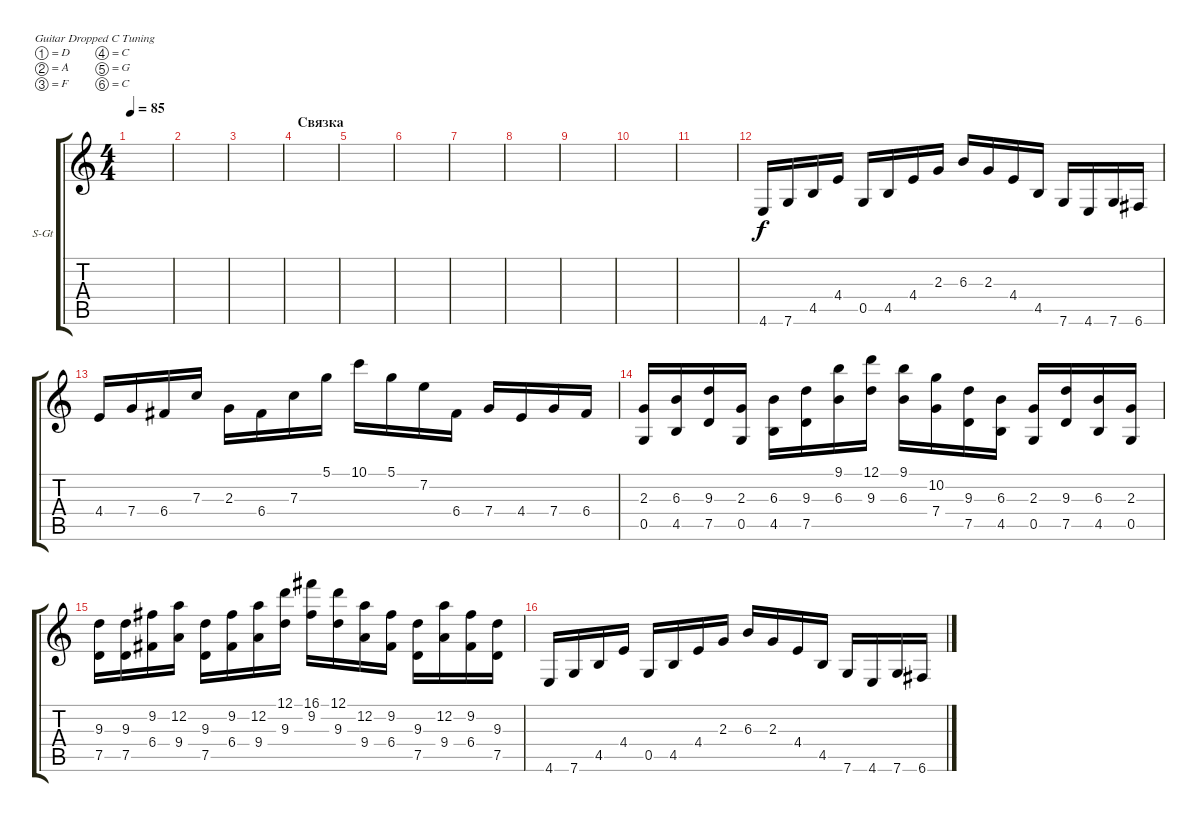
\defaultSystemsLayout 4
\bracketExtendMode groupsimilarinstruments
\firstSystemTrackNameOrientation horizontal
\otherSystemsTrackNameOrientation horizontal
\track ("Steel Guitar" "S-Gt") {instrument acousticguitarsteel}
\staff {score tabs}
\tuning (D4 A3 F3 C3 G2 C2)
\ts (4 4)
\tempo 85
\clef g2
\ks c
|
|
|
\section ("" "Связка")
|
|
|
|
|
|
|
|
4.6.16 7.6.16 4.5.16 4.4.16 0.5.16 4.5.16 4.4.16 2.3.16 6.3.16 2.3.16 4.4.16 4.5.16 7.6.16 4.6.16 7.6.16 6.6.16 |
4.4.16 7.4.16 6.4.16 7.3.16 2.3.16 6.4.16 7.3.16 5.1.16 10.1.16 5.1.16 7.2.16 6.4.16 7.4.16 4.4.16 7.4.16 6.4.16 |
(0.5 2.3).16 (4.5 6.3).16 (7.5 9.3).16 (0.5 2.3).16 (4.5 6.3).16 (7.5 9.3).16 (6.3 9.1).16 (9.3 12.1).16 (6.3 9.1).16 (10.2 7.4).16 (7.5 9.3).16 (4.5 6.3).16 (0.5 2.3).16 (7.5 9.3).16 (4.5 6.3).16 (0.5 2.3).16 |
(7.5 9.3).16 (7.5 9.3).16 (6.4 9.2).16 (9.4 12.2).16 (7.5 9.3).16 (6.4 9.2).16 (9.4 12.2).16 (9.3 12.1).16 (9.2 16.1).16 (9.3 12.1).16 (9.4 12.2).16 (6.4 9.2).16 (7.5 9.3).16 (9.4 12.2).16 (6.4 9.2).16 (7.5 9.3).16 |
4.6.16 7.6.16 4.5.16 4.4.16 0.5.16 4.5.16 4.4.16 2.3.16 6.3.16 2.3.16 4.4.16 4.5.16 7.6.16 4.6.16 7.6.16 6.6.16
